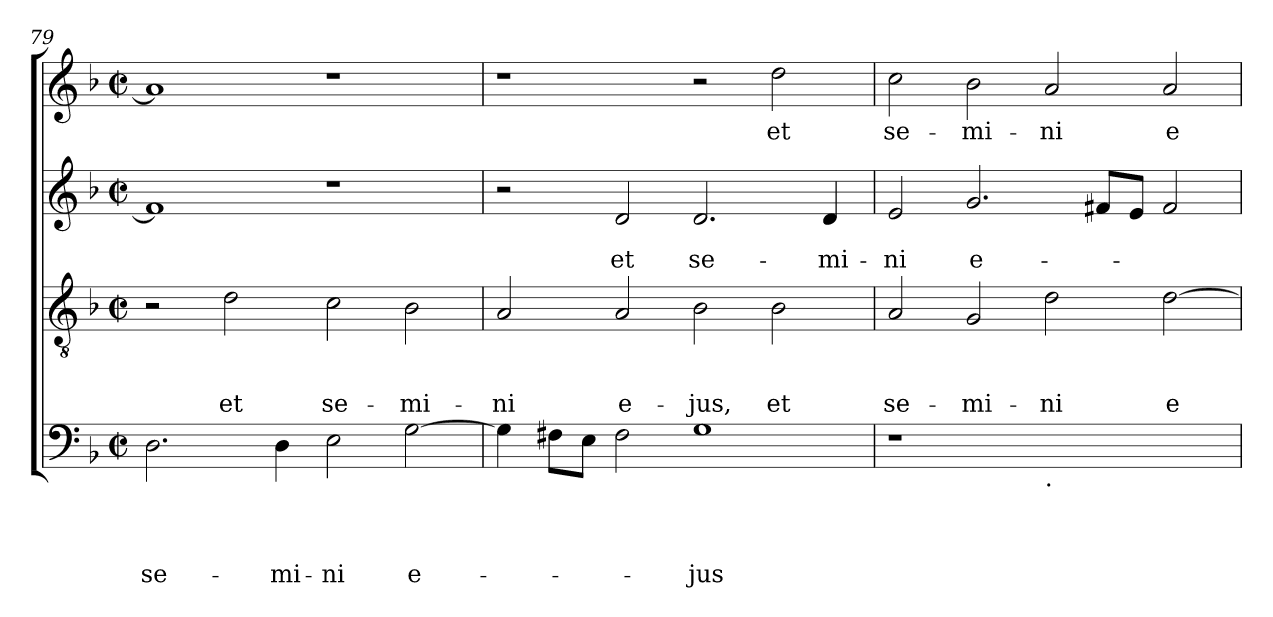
**kern	**text	**text	**text	**text	**kern	**text	**text	**text	**kern	**text	**text	**kern	**text
*part4	*part4	*part4	*part4	*part4	*part3	*part3	*part3	*part3	*part2	*part2	*part2	*part1	*part1
*staff4	*staff4	*staff4	*staff4	*staff4	*staff3	*staff3	*staff3	*staff3	*staff2	*staff2	*staff2	*staff1	*staff1
*clefF4	*	*	*	*	*clefGv2	*	*	*	*clefG2	*	*	*clefG2	*
*k[b-]	*	*	*	*	*k[b-]	*	*	*	*k[b-]	*	*	*k[b-]	*
*F:	*	*	*	*	*F:	*	*	*	*F:	*	*	*F:	*
*M2/2	*	*	*	*	*M2/2	*	*	*	*M2/2	*	*	*M2/2	*
*met(c|)	*	*	*	*	*met(c|)	*	*	*	*met(c|)	*	*	*met(c|)	*
=79	=79	=79	=79	=79	=79	=79	=79	=79	=79	=79	=79	=79	=79
!	!	!	!	!LO:LY:b	!	!	!	!	!	!	!	!	!
2.D\	.	.	.	se-	2r	.	.	.	1f#]	.	.	1a]	.
!	!	!	!	!	!	!	!	!LO:LY:b	!	!	!	!	!
.	.	.	.	.	2d\	.	.	et	.	.	.	.	.
!	!	!	!	!LO:LY:b	!	!	!	!	!	!	!	!	!
4D\	.	.	.	-mi-	.	.	.	.	.	.	.	.	.
!	!	!	!	!LO:LY:b:rj	!	!	!	!LO:LY:b	!	!	!	!	!
2E\	.	.	.	-ni	2c\	.	.	se-	1r	.	.	1r	.
!	!	!	!	!LO:LY:b:rj	!	!	!	!LO:LY:b	!	!	!	!	!
[>2G\	.	.	.	e-	2B-\	.	.	-mi-	.	.	.	.	.
=80	=80	=80	=80	=80	=80	=80	=80	=80	=80	=80	=80	=80	=80
!	!	!	!	!	!	!	!	!LO:LY:b	!	!	!	!	!
4G\]	.	.	.	.	2A/	.	.	-ni	2r	.	.	1r	.
8F#\L	.	.	.	.	.	.	.	.	.	.	.	.	.
8E\J	.	.	.	.	.	.	.	.	.	.	.	.	.
!	!	!	!	!	!	!	!	!LO:LY:b	!	!	!LO:LY:b	!	!
2F#\	.	.	.	.	2A/	.	.	e-	2d/	.	et	.	.
!	!	!	!	!LO:LY:b	!	!	!	!LO:LY:b	!	!	!LO:LY:b	!	!
1G	.	.	.	-jus	2B-\	.	.	-jus,	2.d/	.	se-	2r	.
!	!	!	!	!	!	!	!	!LO:LY:b	!	!	!	!	!LO:LY:b
.	.	.	.	.	2B-\	.	.	et	.	.	.	2dd\	et
!	!	!	!	!	!	!	!	!	!	!	!LO:LY:b	!	!
.	.	.	.	.	.	.	.	.	4d/	.	-mi-	.	.
=81	=81	=81	=81	=81	=81	=81	=81	=81	=81	=81	=81	=81	=81
!	!	!	!	!	!	!	!	!LO:LY:b	!	!	!LO:LY:b	!	!LO:LY:b
1r	.	.	.	.	2A/	.	.	se-	2e/	.	-ni	2cc\	se-
!	!	!	!	!	!	!	!	!LO:LY:b	!	!	!LO:LY:b:rj	!	!LO:LY:b
.	.	.	.	.	2G/	.	.	-mi-	2.g/	.	e-	2b-\	-mi-
!LO:TX:b:t=.	!	!	!	!	!	!	!	!	!	!	!	!	!
!	!	!	!	!	!	!	!	!LO:LY:b	!	!	!	!	!LO:LY:b
1ryy	.	.	.	.	2d\	.	.	-ni	.	.	.	2a/	-ni
.	.	.	.	.	.	.	.	.	8f#/L	.	.	.	.
.	.	.	.	.	.	.	.	.	8e/J	.	.	.	.
!	!	!	!	!	!	!	!	!LO:LY:b:rj	!	!	!	!	!LO:LY:b
.	.	.	.	.	[>2d\	.	.	e-	2f#/	.	.	2a/	e-
=	=	=	=	=	=	=	=	=	=	=	=	=	=
*-	*-	*-	*-	*-	*-	*-	*-	*-	*-	*-	*-	*-	*-
